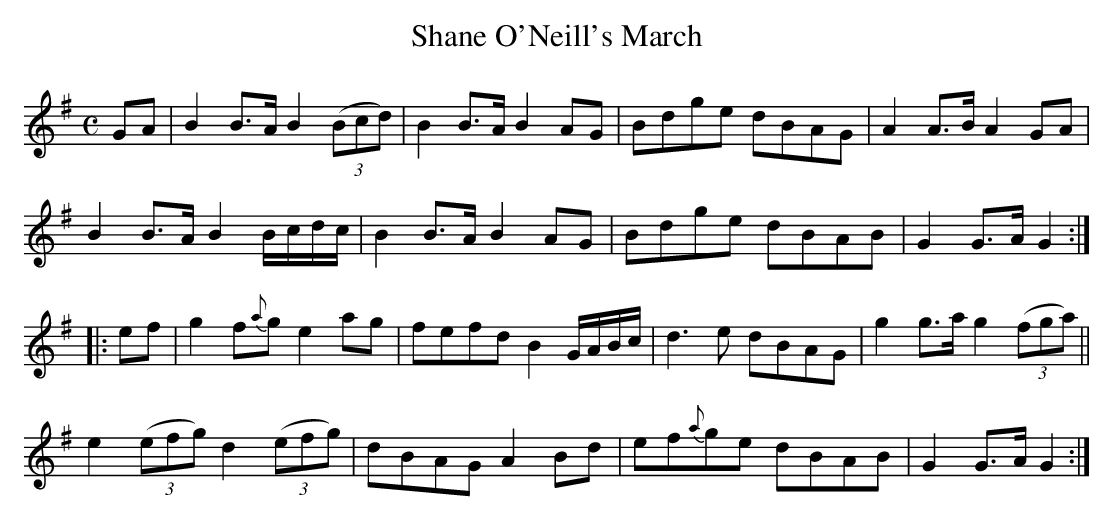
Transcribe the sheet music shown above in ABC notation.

X:1
T: Shane O'Neill's March
M:C
L:1/8
K:G
GA | B2 B>A   B2 ((3Bcd)  | B2 B>A B2 AG       | Bdge dBAG | A2 A>B A2 GA |
     B2 B>A   B2 B/c/d/c/ | B2 B>A B2 AG       | Bdge dBAB | G2 G>A G2    :|
|:ef|g2 f{a}g e2   ag     | fefd   B2 G/A/B/c/ | d3 e dBAG | g2 g>a g2 ((3fga)||
     e2 ((3efg) d2 ((3efg)| dBAG   A2 Bd       | ef{a}ge dBAB | G2 G>A G2 :|
